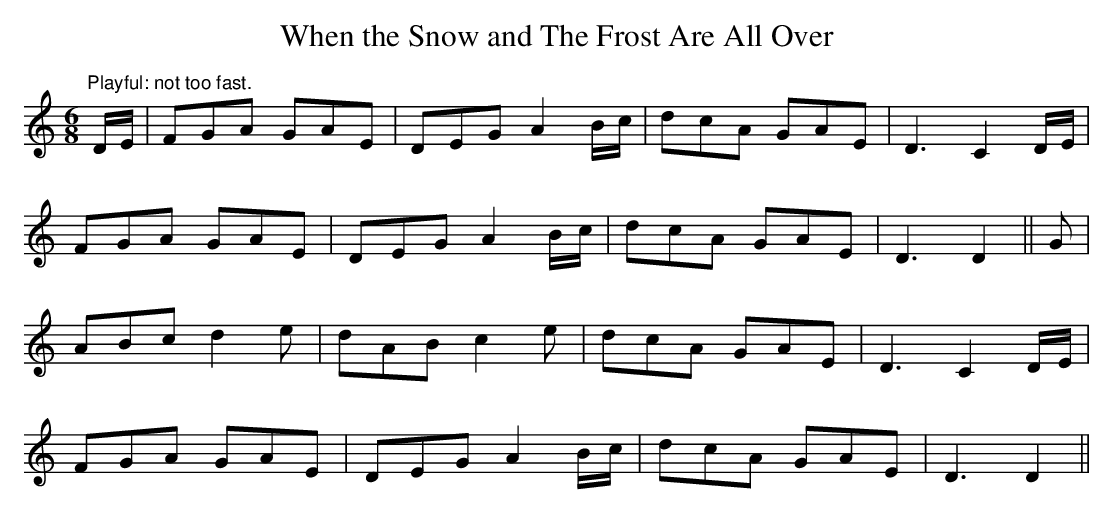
X:1
T:When the Snow and The Frost Are All Over
M:6/8
L:1/8
K:C
"Playful: not too fast."\
D/E/|FGA GAE|DEG A2 B/c/|dcA GAE|D3 C2 D/E/|
FGA GAE|DEG A2 B/c/|dcA GAE|D3 D2||G|
ABc d2 e|dAB c2 e|dcA GAE|D3 C2 D/E/|
FGA GAE|DEG A2 B/c/|dcA GAE|D3 D2||
